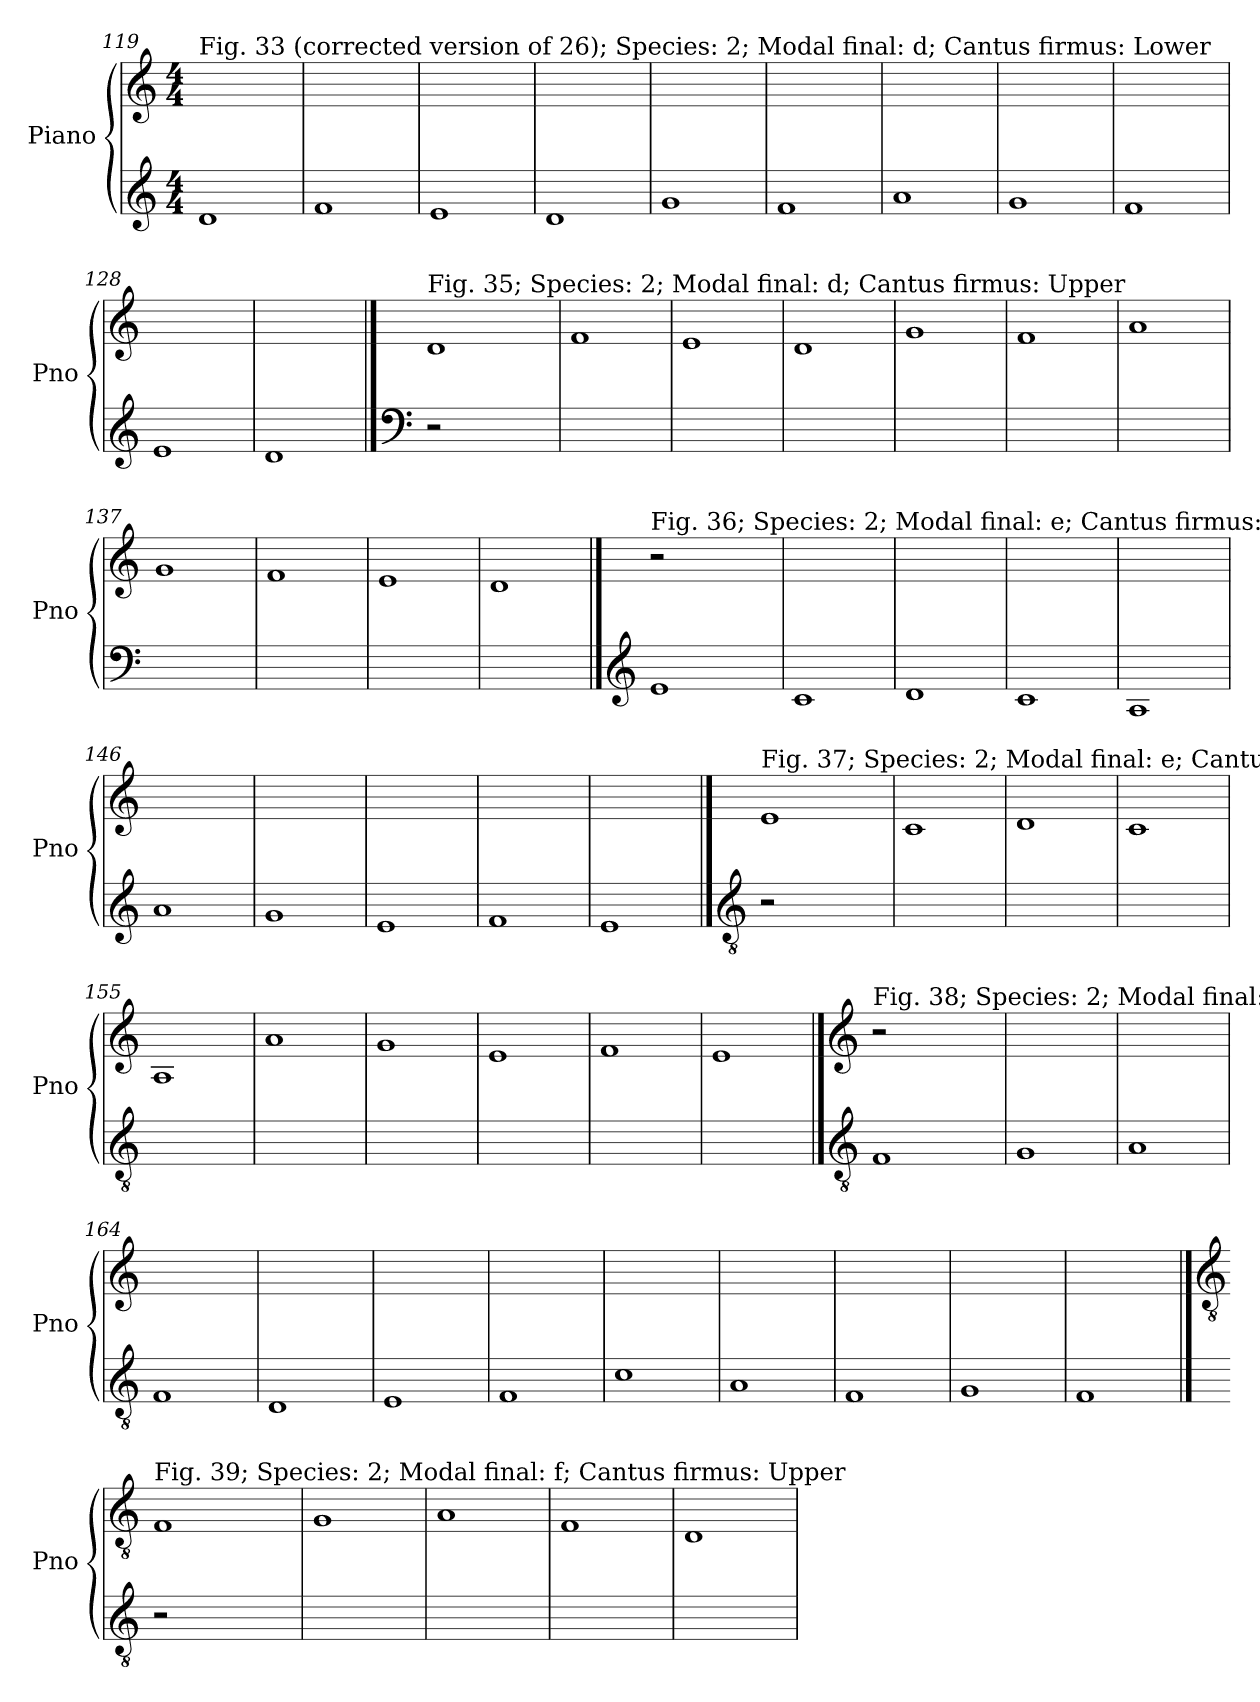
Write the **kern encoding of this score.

**kern	**kern
*part2	*part1
*staff2	*staff1
*I"Piano	*I"Piano
*I'Pno	*I'Pno
!!LO:PB:g=z
*clefG2	*clefG2
*k[]	*k[]
*M4/4	*M4/4
=119	=119
!	!LO:TX:a:t=Fig. 33 (corrected version of 26); Species&colon; 2; Modal final&colon; d; Cantus firmus&colon; Lower
1d	1ryy
=120	=120
1f	1ryy
=121	=121
1e	1ryy
=122	=122
1d	1ryy
=123	=123
1g	1ryy
=124	=124
1f	1ryy
=125	=125
1a	1ryy
=126	=126
1g	1ryy
=127	=127
1f	1ryy
=128	=128
1e	1ryy
=129	=129
1d	1ryy
!!LO:LB:g=z
==130	==130
*clefF4	*
!	!LO:TX:a:t=Fig. 35; Species&colon; 2; Modal final&colon; d; Cantus firmus&colon; Upper
2r	1d
2ryy	.
=131	=131
1ryy	1f
=132	=132
1ryy	1e
=133	=133
1ryy	1d
=134	=134
1ryy	1g
=135	=135
1ryy	1f
=136	=136
1ryy	1a
=137	=137
1ryy	1g
=138	=138
1ryy	1f
=139	=139
1ryy	1e
=140	=140
1ryy	1d
!!LO:LB:g=z
==141	==141
*clefG2	*
!	!LO:TX:a:t=Fig. 36; Species&colon; 2; Modal final&colon; e; Cantus firmus&colon; Lower
1e	2r
.	2ryy
=142	=142
1c	1ryy
=143	=143
1d	1ryy
=144	=144
1c	1ryy
=145	=145
1A	1ryy
=146	=146
1a	1ryy
=147	=147
1g	1ryy
=148	=148
1e	1ryy
=149	=149
1f	1ryy
=150	=150
1e	1ryy
!!LO:LB:g=z
==151	==151
*clefGv2	*
!	!LO:TX:a:t=Fig. 37; Species&colon; 2; Modal final&colon; e; Cantus firmus&colon; Upper
2r	1e
2ryy	.
=152	=152
1ryy	1c
=153	=153
1ryy	1d
=154	=154
1ryy	1c
=155	=155
1ryy	1A
=156	=156
1ryy	1a
=157	=157
1ryy	1g
=158	=158
1ryy	1e
=159	=159
1ryy	1f
=160	=160
1ryy	1e
!!LO:LB:g=z
==161	==161
*clefGv2	*clefG2
!	!LO:TX:a:t=Fig. 38; Species&colon; 2; Modal final&colon; f; Cantus firmus&colon; Lower
1F	2r
.	2ryy
=162	=162
1G	1ryy
=163	=163
1A	1ryy
=164	=164
1F	1ryy
=165	=165
1D	1ryy
=166	=166
1E	1ryy
=167	=167
1F	1ryy
=168	=168
1c	1ryy
=169	=169
1A	1ryy
=170	=170
1F	1ryy
=171	=171
1G	1ryy
=172	=172
1F	1ryy
!!LO:LB:g=z
==173	==173
*	*clefGv2
!	!LO:TX:a:t=Fig. 39; Species&colon; 2; Modal final&colon; f; Cantus firmus&colon; Upper
2r	1F
2ryy	.
=174	=174
1ryy	1G
=175	=175
1ryy	1A
=176	=176
1ryy	1F
=177	=177
1ryy	1D
=	=
*-	*-
